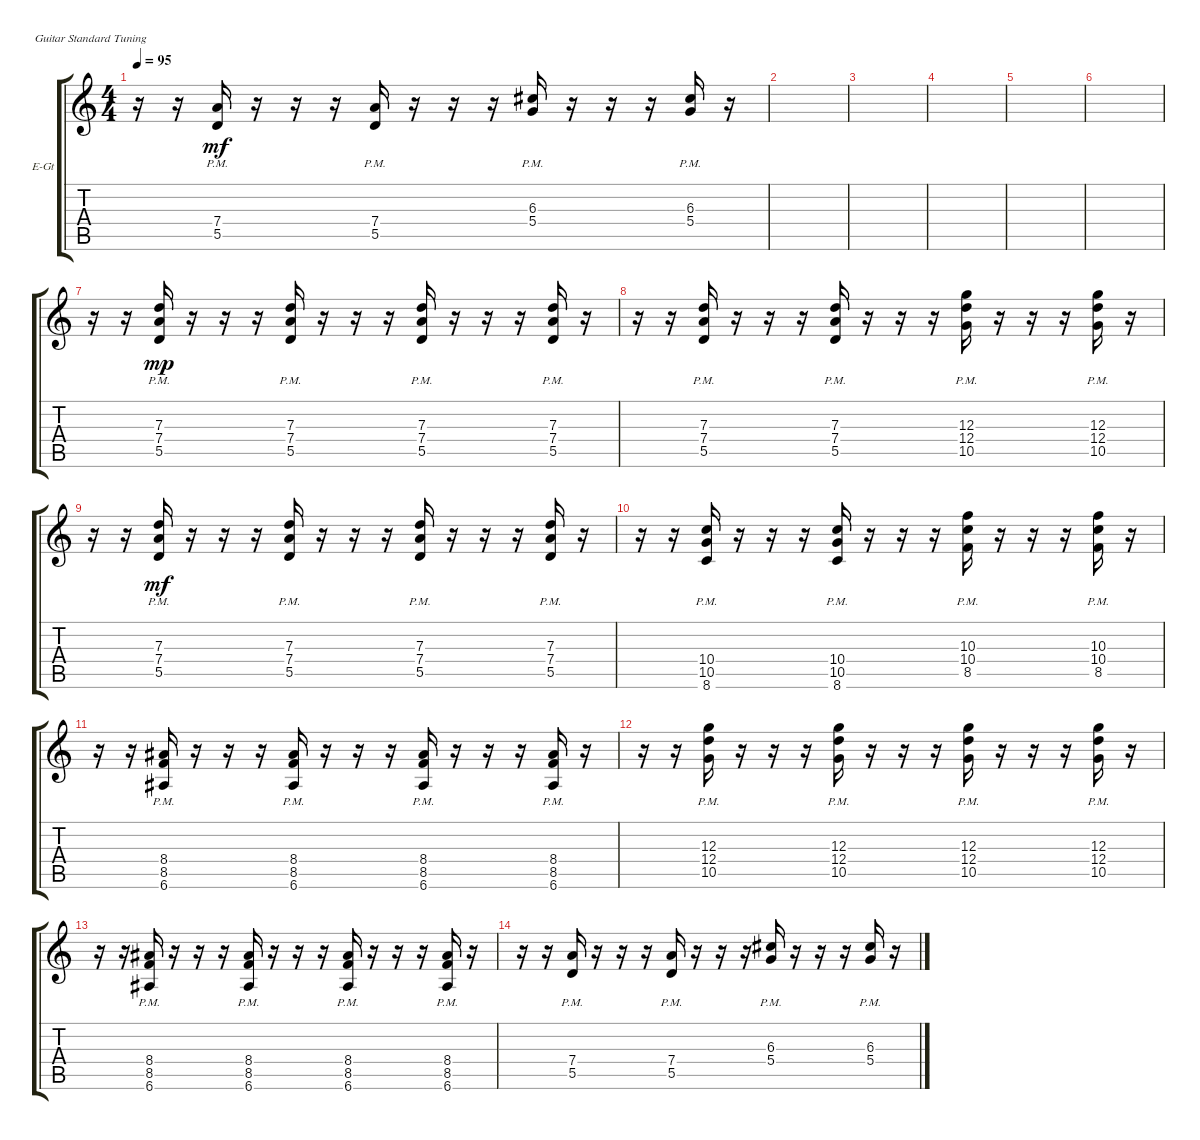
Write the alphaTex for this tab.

\defaultSystemsLayout 4
\bracketExtendMode groupsimilarinstruments
\firstSystemTrackNameOrientation horizontal
\otherSystemsTrackNameOrientation horizontal
\track ("Electric Guitar" "E-Gt") {instrument distortionguitar}
\staff {score tabs}
\tuning (E4 B3 G3 D3 A2 E2)
\ts (4 4)
\tempo 95
\clef g2
\ks c
r.16{dy mf} r.16 (5.5{pm} 7.4{pm}).16 r.16 r.16 r.16 (5.5{pm} 7.4{pm}).16 r.16 r.16 r.16 (5.4{pm} 6.3{pm}).16 r.16 r.16 r.16 (5.4{pm} 6.3{pm}).16 r.16 |
\scale
0.333333 |
\scale
0.333333 |
\scale
0.333333 |
\scale
0.333333 |
\scale
0.333333 |
r.16 r.16 (5.5{pm} 7.4{pm} 7.3{pm}).16{dy mp} r.16 r.16 r.16 (5.5{pm} 7.4{pm} 7.3{pm}).16 r.16 r.16 r.16 (5.5{pm} 7.4{pm} 7.3{pm}).16 r.16 r.16 r.16 (5.5{pm} 7.4{pm} 7.3{pm}).16 r.16 |
r.16 r.16 (5.5{pm} 7.4{pm} 7.3{pm}).16 r.16 r.16 r.16 (5.5{pm} 7.4{pm} 7.3{pm}).16 r.16 r.16 r.16 (10.5{pm} 12.4{pm} 12.3{pm}).16 r.16 r.16 r.16 (10.5{pm} 12.4{pm} 12.3{pm}).16 r.16 |
r.16 r.16 (5.5{pm} 7.4{pm} 7.3{pm}).16{dy mf} r.16 r.16 r.16 (5.5{pm} 7.4{pm} 7.3{pm}).16 r.16 r.16 r.16 (5.5{pm} 7.4{pm} 7.3{pm}).16 r.16 r.16 r.16 (5.5{pm} 7.4{pm} 7.3{pm}).16 r.16 |
r.16 r.16 (10.5{pm} 10.4{pm} 8.6{pm}).16 r.16 r.16 r.16 (10.5{pm} 10.4{pm} 8.6{pm}).16 r.16 r.16 r.16 (8.5{pm} 10.4{pm} 10.3{pm}).16 r.16 r.16 r.16 (8.5{pm} 10.4{pm} 10.3{pm}).16 r.16 |
r.16 r.16 (8.5{pm} 8.4{pm} 6.6{pm}).16 r.16 r.16 r.16 (8.5{pm} 8.4{pm} 6.6{pm}).16 r.16 r.16 r.16 (8.5{pm} 8.4{pm} 6.6{pm}).16 r.16 r.16 r.16 (8.5{pm} 8.4{pm} 6.6{pm}).16 r.16 |
r.16 r.16 (10.5{pm} 12.4{pm} 12.3{pm}).16 r.16 r.16 r.16 (10.5{pm} 12.4{pm} 12.3{pm}).16 r.16 r.16 r.16 (10.5{pm} 12.4{pm} 12.3{pm}).16 r.16 r.16 r.16 (10.5{pm} 12.4{pm} 12.3{pm}).16 r.16 |
r.16 r.16 (8.5{pm} 8.4{pm} 6.6{pm}).16 r.16 r.16 r.16 (8.5{pm} 8.4{pm} 6.6{pm}).16 r.16 r.16 r.16 (8.5{pm} 8.4{pm} 6.6{pm}).16 r.16 r.16 r.16 (8.5{pm} 8.4{pm} 6.6{pm}).16 r.16 |
r.16 r.16 (5.5{pm} 7.4{pm}).16 r.16 r.16 r.16 (5.5{pm} 7.4{pm}).16 r.16 r.16 r.16 (5.4{pm} 6.3{pm}).16 r.16 r.16 r.16 (5.4{pm} 6.3{pm}).16 r.16 |
\scale
0.333333 |
\scale
0.333333
